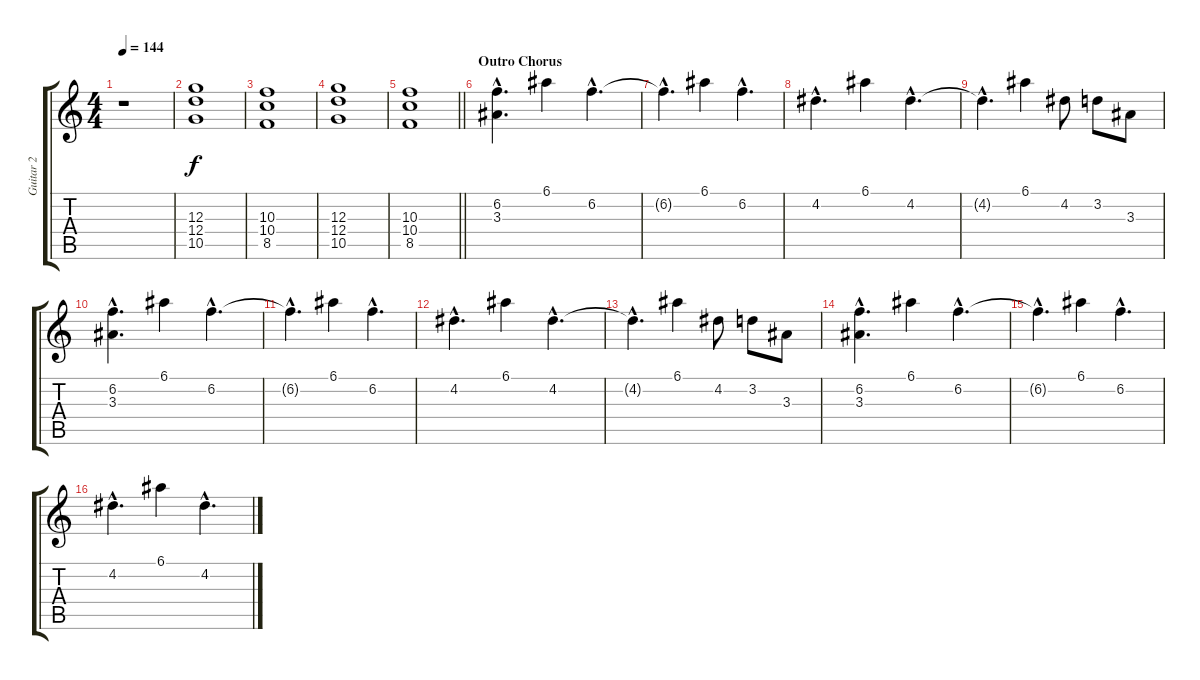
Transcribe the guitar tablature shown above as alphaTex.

\track ("Guitar 2" "Guitar 2") {instrument overdrivenguitar}
\staff {score tabs}
\tuning (E4 B3 G3 D3 A2 E2) {hide}
\ts (4 4)
\tempo 144
\clef g2
\ks c
r.1{dy f} |
(12.3 12.4 10.5).1 |
(10.3 10.4 8.5).1 |
(12.3 12.4 10.5).1 |
\barLineRight lightlight
(10.3 10.4 8.5).1 |
\section ("" "Outro Chorus")
(6.2{hac} 3.3{hac}).4{d} 6.1.4 6.2{hac}.4{d} |
6.2{hac t}.4{d} 6.1.4 6.2{hac}.4{d} |
4.2{hac}.4{d} 6.1.4 4.2{hac}.4{d} |
4.2{hac t}.4{d} 6.1.4 4.2.8 3.2.8 3.3.8 |
(6.2{hac} 3.3{hac}).4{d} 6.1.4 6.2{hac}.4{d} |
6.2{hac t}.4{d} 6.1.4 6.2{hac}.4{d} |
4.2{hac}.4{d} 6.1.4 4.2{hac}.4{d} |
4.2{hac t}.4{d} 6.1.4 4.2.8 3.2.8 3.3.8 |
(6.2{hac} 3.3{hac}).4{d} 6.1.4 6.2{hac}.4{d} |
6.2{hac t}.4{d} 6.1.4 6.2{hac}.4{d} |
4.2{hac}.4{d} 6.1.4 4.2{hac}.4{d}
